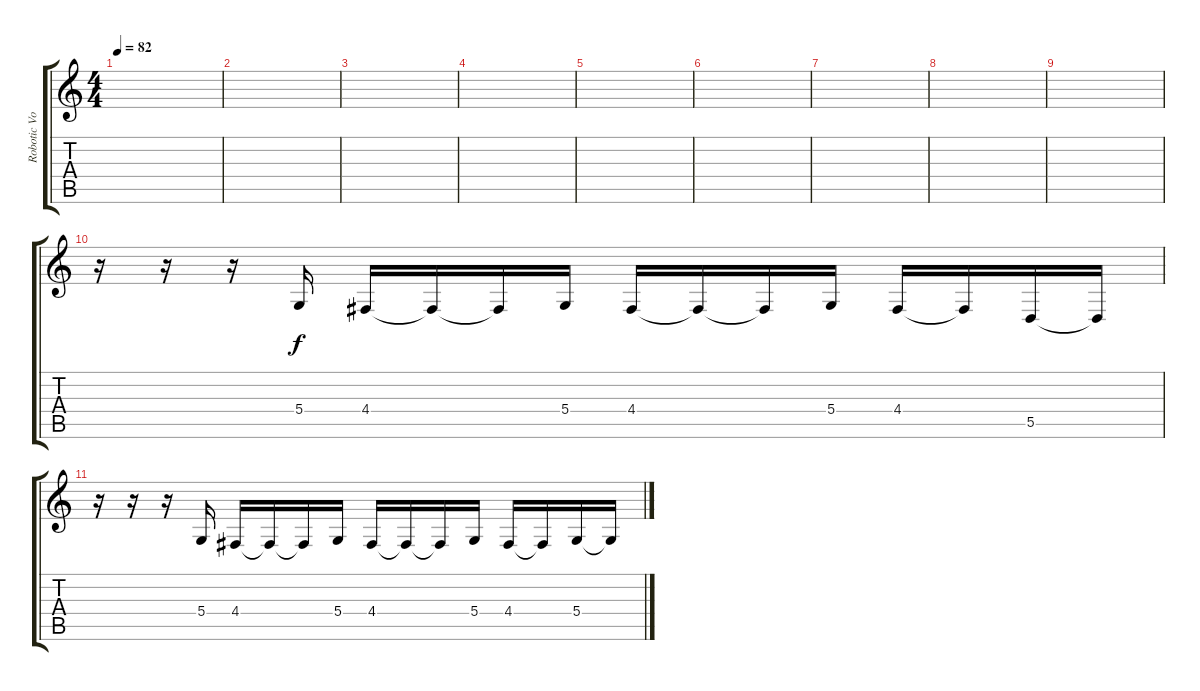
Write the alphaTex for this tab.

\track ("Robotic Vocals (2d)" "Robotic Vo") {instrument lead1square}
\staff {score tabs}
\tuning (E4 B3 G3 D3 A2 E2) {hide}
\ts (4 4)
\tempo 82
\clef g2
\ks c
|
|
|
|
|
|
|
|
|
r.16 r.16 r.16 5.4.16 4.4.16 4.4{t}.16 4.4{t}.16 5.4.16 4.4.16 4.4{t}.16 4.4{t}.16 5.4.16 4.4.16 4.4{t}.16 5.5.16 5.5{t}.16 |
r.16 r.16 r.16 5.4.16 4.4.16 4.4{t}.16 4.4{t}.16 5.4.16 4.4.16 4.4{t}.16 4.4{t}.16 5.4.16 4.4.16 4.4{t}.16 5.4.16 5.4{t}.16
